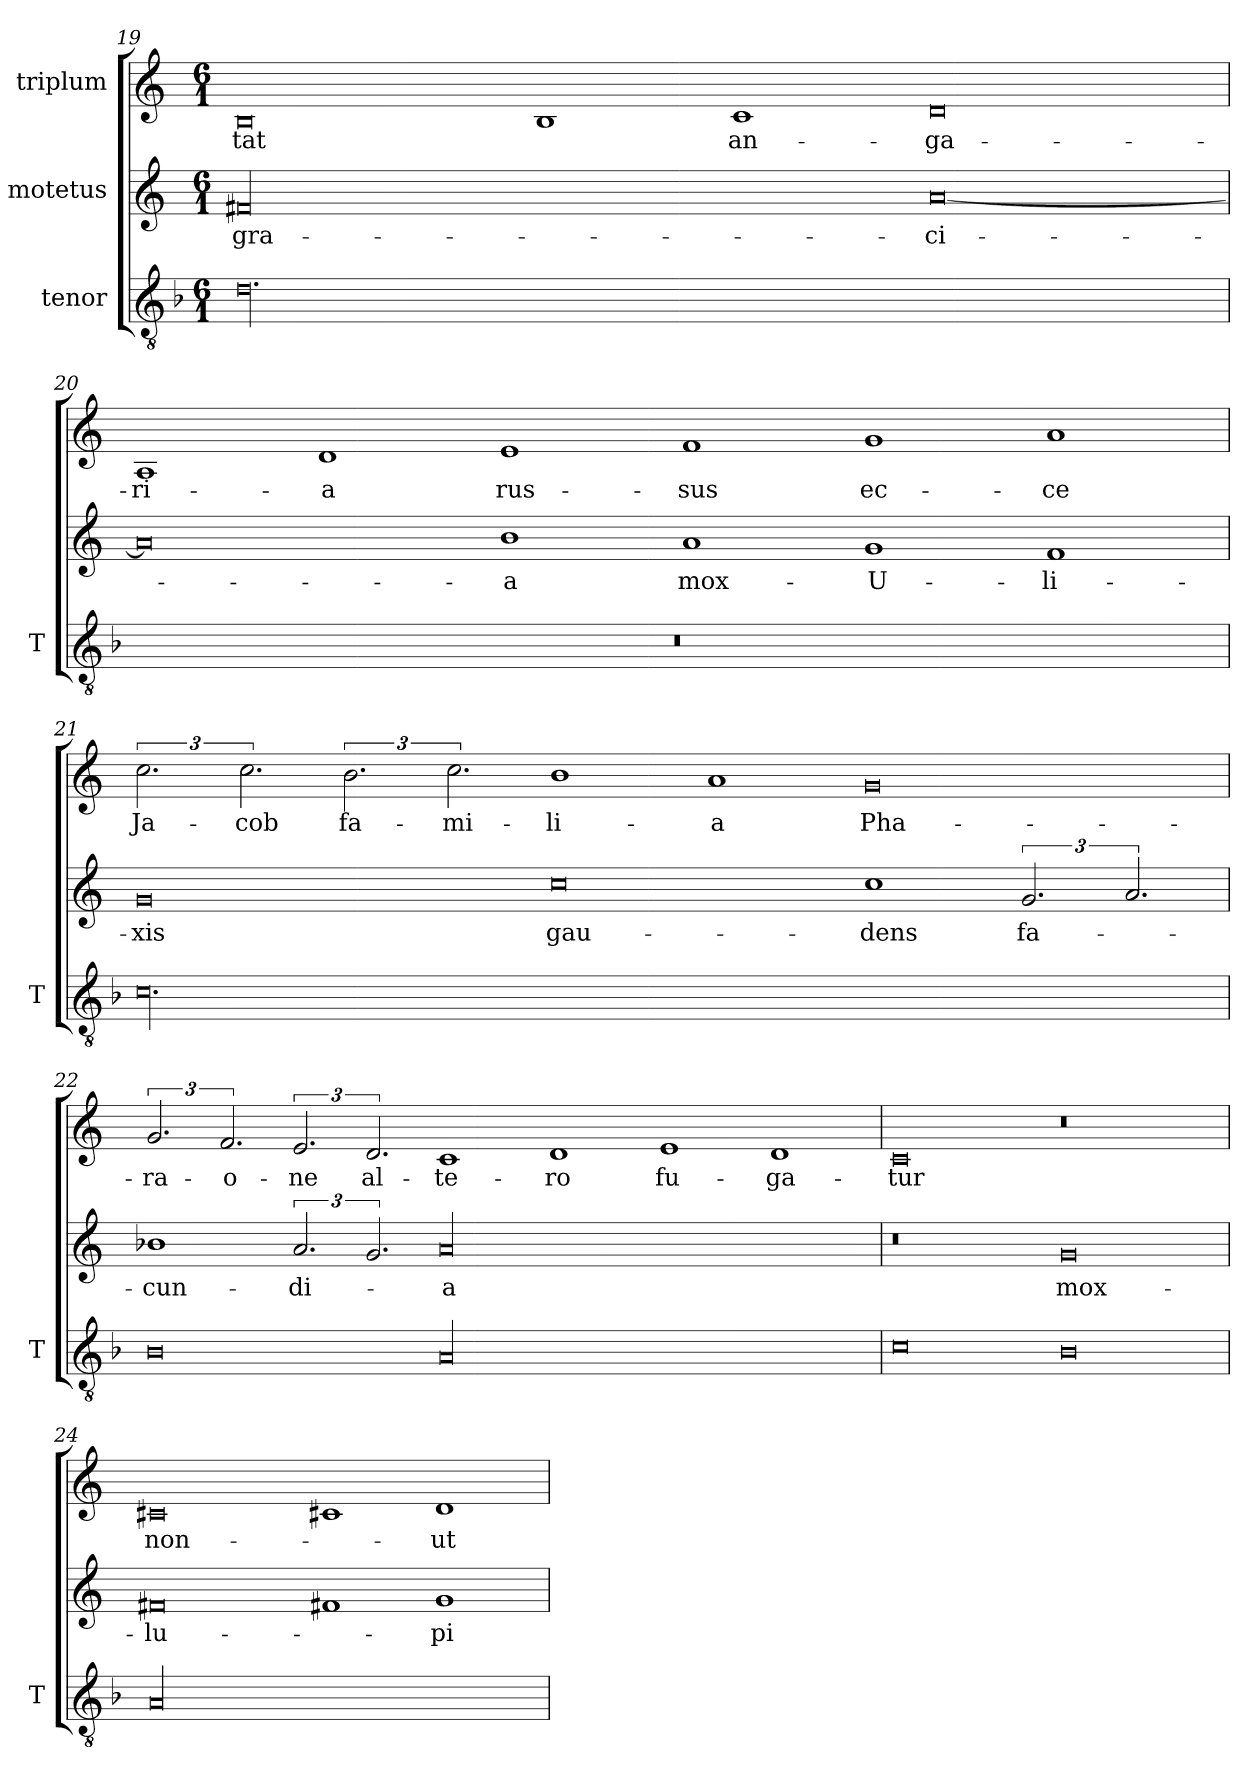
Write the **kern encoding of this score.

**kern	**kern	**text	**kern	**text
*part3	*part2	*part2	*part1	*part1
*staff3	*staff2	*staff2	*staff1	*staff1
*I"tenor	*I"motetus	*	*I"triplum	*
*I'T	*	*	*	*
*clefGv2	*clefG2	*	*clefG2	*
*k[b-]	*k[]	*	*k[]	*
*F:	*C:	*	*C:	*
*M6/1	*M6/1	*	*M6/1	*
=19	=19	=19	=19	=19
00.d\	00f#X/	gra-	0B/	-tat
.	.	.	1B/	.
.	.	.	1c/	an-
.	[0a/	-ci-	0d/	-ga-
=20	=20	=20	=20	=20
00.r	0a/]	.	1A/	-ri-
.	.	.	1d/	-a
.	1b\	-a	1e/	rus-
.	1a/	mox-	1f/	-sus
.	1g/	U-	1g/	ec-
.	1f/	-li-	1a/	-ce
!!LO:PB:g=z
=21	=21	=21	=21	=21
00.c\	0g/	-xis	3.cc\	Ja-
.	.	.	3.cc\	-cob
.	.	.	3.b\	fa-
.	.	.	3.cc\	-mi-
.	0cc\	gau-	1b\	-li-
.	.	.	1a/	-a
.	1cc\	-dens	0g/	Pha-
.	3.g/	fa-	.	.
.	3.a/	.	.	.
=22	=22	=22	=22	=22
0B-\	1b-X\	-cun-	3.g/	-ra-
.	.	.	3.f/	-o-
.	3.a/	-di-	3.e/	-ne
.	3.g/	.	3.d/	al-
00A/	00a/	-a	1c/	-te-
.	.	.	1d/	-ro
.	.	.	1e/	fu-
.	.	.	1d/	-ga-
=23	=23	=23	=23	=23
0c\	0r	.	0c/	-tur
0B-\	0g/	mox-	0r	.
=24	=24	=24	=24	=24
00A/	0f#X/	lu-	0c#X/	non-
.	1f#X/	.	1c#X/	.
.	1g/	-pi	1d/	ut-
=	=	=	=	=
*-	*-	*-	*-	*-
